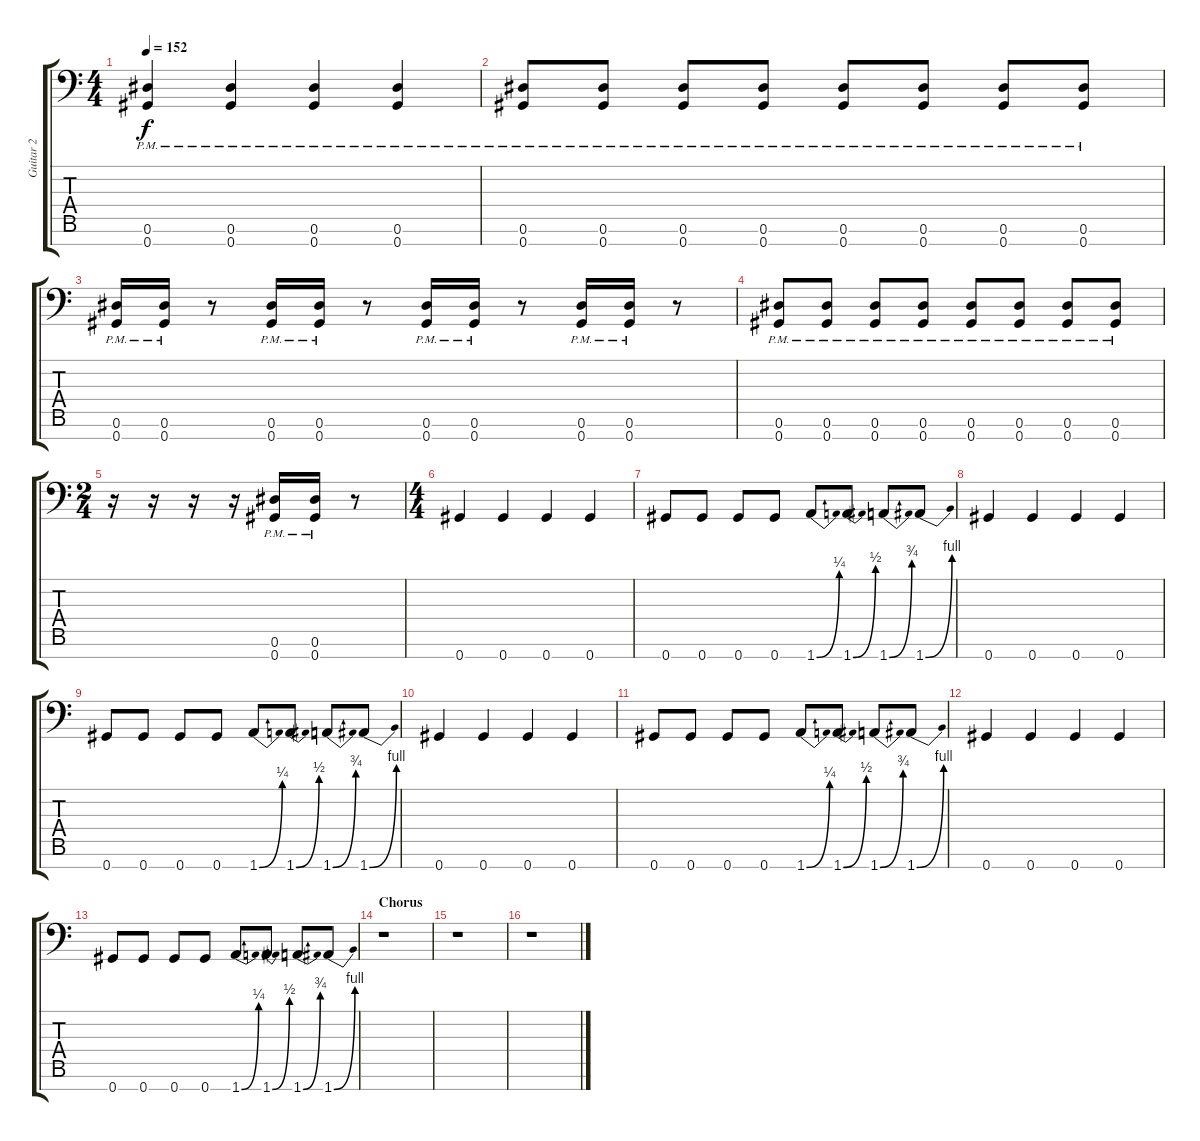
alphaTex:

\track ("Guitar 2" "Guitar 2") {instrument overdrivenguitar}
\staff {score tabs}
\tuning (Eb4 Bb3 Gb3 Db3 Ab2 Eb2 Ab1) {hide}
\ts (4 4)
\tempo 152
\clef f4
\ks c
(0.6{pm} 0.7{pm}).4{dy f} (0.6{pm} 0.7{pm}).4 (0.6{pm} 0.7{pm}).4 (0.6{pm} 0.7{pm}).4 |
(0.6{pm} 0.7{pm}).8 (0.6{pm} 0.7{pm}).8 (0.6{pm} 0.7{pm}).8 (0.6{pm} 0.7{pm}).8 (0.6{pm} 0.7{pm}).8 (0.6{pm} 0.7{pm}).8 (0.6{pm} 0.7{pm}).8 (0.6{pm} 0.7{pm}).8 |
(0.6{pm} 0.7{pm}).16 (0.6{pm} 0.7{pm}).16 r.8 (0.6{pm} 0.7{pm}).16 (0.6{pm} 0.7{pm}).16 r.8 (0.6{pm} 0.7{pm}).16 (0.6{pm} 0.7{pm}).16 r.8 (0.6{pm} 0.7{pm}).16 (0.6{pm} 0.7{pm}).16 r.8 |
(0.6{pm} 0.7{pm}).8 (0.6{pm} 0.7{pm}).8 (0.6{pm} 0.7{pm}).8 (0.6{pm} 0.7{pm}).8 (0.6{pm} 0.7{pm}).8 (0.6{pm} 0.7{pm}).8 (0.6{pm} 0.7{pm}).8 (0.6{pm} 0.7{pm}).8 |
\ts (2 4)
r.16 r.16 r.16 r.16 (0.6{pm} 0.7{pm}).16 (0.6{pm} 0.7{pm}).16 r.8 |
\ts (4 4)
0.7.4 0.7.4 0.7.4 0.7.4 |
0.7.8 0.7.8 0.7.8 0.7.8 1.7{be (bend 0 0 60 1)}.8 1.7{be (bend 0 0 60 2)}.8 1.7{be (bend 0 0 60 3)}.8 1.7{be (bend 0 0 60 4)}.8 |
0.7.4 0.7.4 0.7.4 0.7.4 |
0.7.8 0.7.8 0.7.8 0.7.8 1.7{be (bend 0 0 60 1)}.8 1.7{be (bend 0 0 60 2)}.8 1.7{be (bend 0 0 60 3)}.8 1.7{be (bend 0 0 60 4)}.8 |
0.7.4 0.7.4 0.7.4 0.7.4 |
0.7.8 0.7.8 0.7.8 0.7.8 1.7{be (bend 0 0 60 1)}.8 1.7{be (bend 0 0 60 2)}.8 1.7{be (bend 0 0 60 3)}.8 1.7{be (bend 0 0 60 4)}.8 |
0.7.4 0.7.4 0.7.4 0.7.4 |
0.7.8 0.7.8 0.7.8 0.7.8 1.7{be (bend 0 0 60 1)}.8 1.7{be (bend 0 0 60 2)}.8 1.7{be (bend 0 0 60 3)}.8 1.7{be (bend 0 0 60 4)}.8 |
\section ("" "Chorus")
r.1 |
r.1 |
r.1
